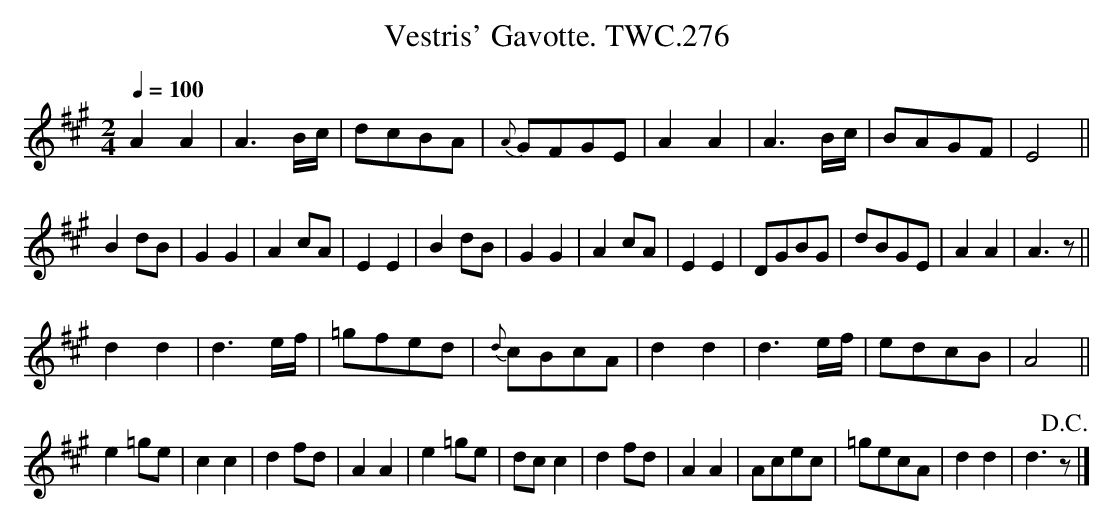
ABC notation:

X:1
T:Vestris' Gavotte. TWC.276
L:1/8
M:2/4
Q:1/4=100
K:A
A2A2|A3 B/c/|dcBA|{A}GFGE|A2A2|A3 B/c/|BAGF|E4 ||
B2 dB|G2G2|A2 cA|E2E2|B2 dB|G2G2|A2 cA|E2E2|DGBG|dBGE|A2A2| A3z||
d2d2|d3 e/f/|=gfed|{d}cBcA|d2d2|d3 e/f/|edcB|A4||
e2 =ge|c2c2|d2 fd|A2A2|e2 =ge|dc c2|d2 fd|A2A2 |Acec|=gecA|d2d2|d3!D.C.!z|]
